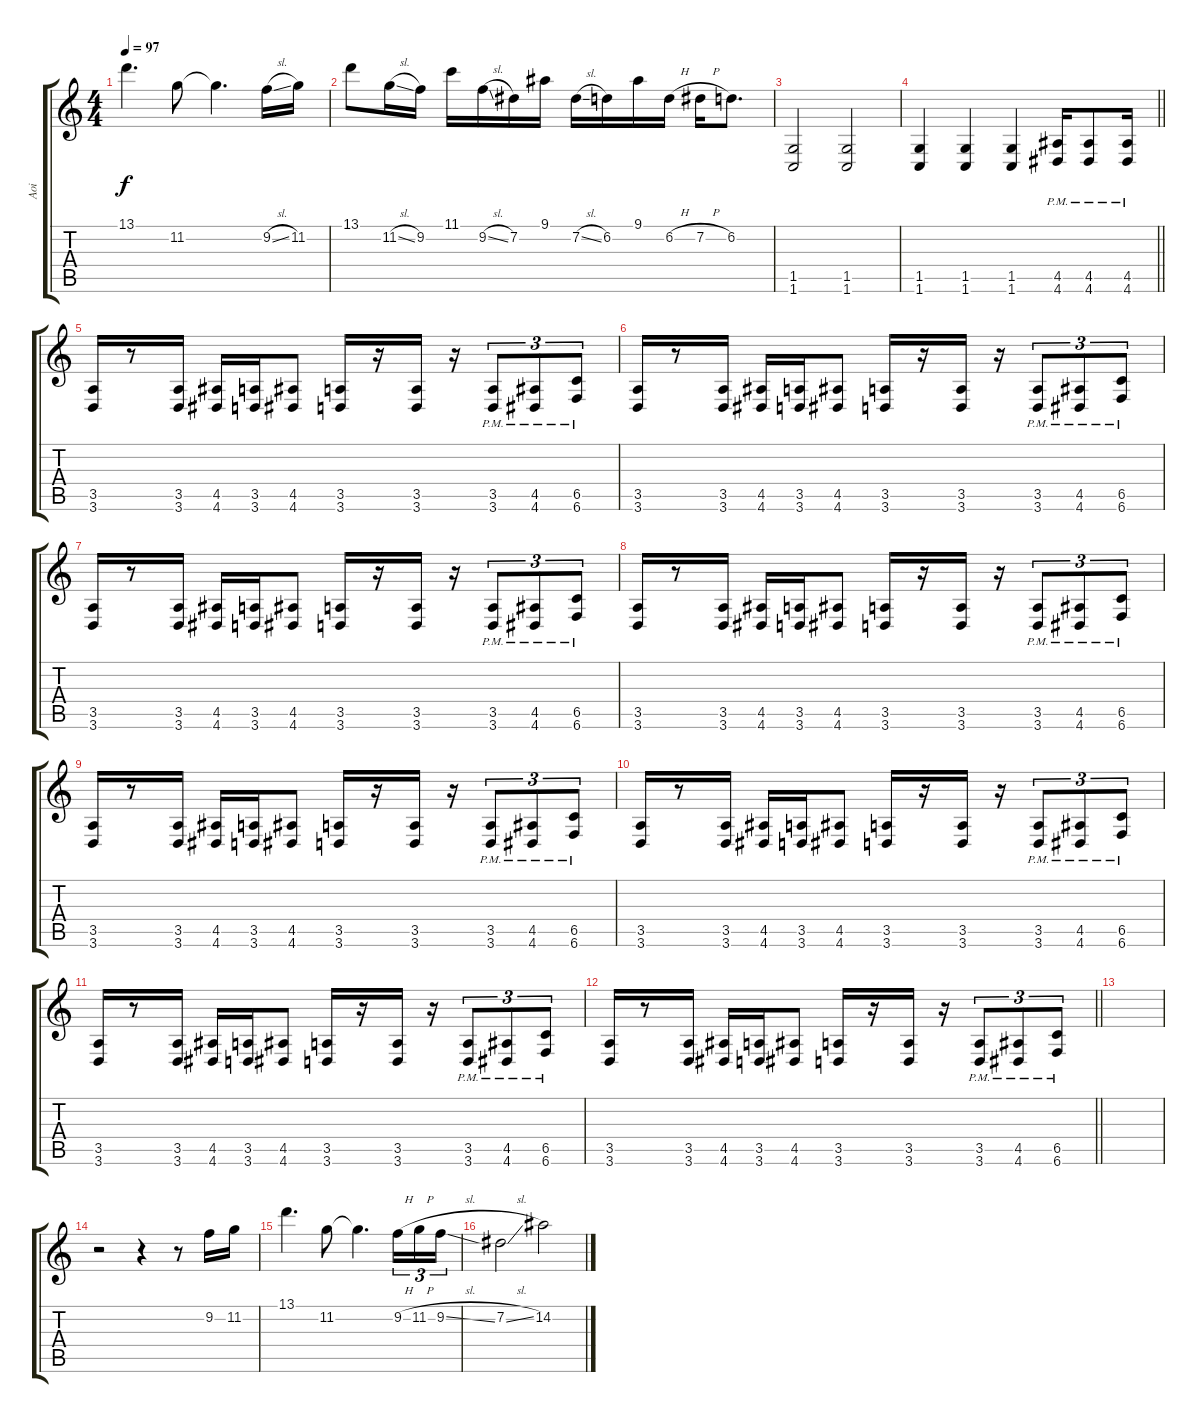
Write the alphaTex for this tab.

\track ("Aoi" "Aoi") {instrument electricguitarclean}
\staff {score tabs}
\tuning (Db4 Ab3 E3 B2 Gb2 B1) {hide}
\ts (4 4)
\tempo 97
\clef g2
\ks c
13.1.4{d dy f} 11.2.8 11.2{t}.4{d} 9.2{sl}.16 11.2.16 |
13.1.8 11.2{sl}.16 9.2.16 11.1.16 9.2{sl}.16 7.2.16 9.1.16 7.2{sl}.16 6.2.16 9.1.16 6.2{h}.16 7.2{h}.16 6.2.8{d} |
(1.5 1.6).2{instrument distortionguitar} (1.5 1.6).2 |
\barLineRight lightlight
(1.5 1.6).4 (1.5 1.6).4 (1.5 1.6).4 (4.5{pm} 4.6{pm}).16 (4.5{pm} 4.6{pm}).8 (4.5{pm} 4.6{pm}).16 |
(3.5 3.6).16 r.8 (3.5 3.6).16 (4.5 4.6).16 (3.5 3.6).16 (4.5 4.6).8 (3.5 3.6).16 r.16 (3.5 3.6).16 r.16 (3.5{pm} 3.6{pm}).8{tu (3 2)} (4.5{pm} 4.6{pm}).8{tu (3 2)} (6.5{pm} 6.6{pm}).8{tu (3 2)} |
(3.5 3.6).16 r.8 (3.5 3.6).16 (4.5 4.6).16 (3.5 3.6).16 (4.5 4.6).8 (3.5 3.6).16 r.16 (3.5 3.6).16 r.16 (3.5{pm} 3.6{pm}).8{tu (3 2)} (4.5{pm} 4.6{pm}).8{tu (3 2)} (6.5{pm} 6.6{pm}).8{tu (3 2)} |
(3.5 3.6).16 r.8 (3.5 3.6).16 (4.5 4.6).16 (3.5 3.6).16 (4.5 4.6).8 (3.5 3.6).16 r.16 (3.5 3.6).16 r.16 (3.5{pm} 3.6{pm}).8{tu (3 2)} (4.5{pm} 4.6{pm}).8{tu (3 2)} (6.5{pm} 6.6{pm}).8{tu (3 2)} |
(3.5 3.6).16 r.8 (3.5 3.6).16 (4.5 4.6).16 (3.5 3.6).16 (4.5 4.6).8 (3.5 3.6).16 r.16 (3.5 3.6).16 r.16 (3.5{pm} 3.6{pm}).8{tu (3 2)} (4.5{pm} 4.6{pm}).8{tu (3 2)} (6.5{pm} 6.6{pm}).8{tu (3 2)} |
(3.5 3.6).16 r.8 (3.5 3.6).16 (4.5 4.6).16 (3.5 3.6).16 (4.5 4.6).8 (3.5 3.6).16 r.16 (3.5 3.6).16 r.16 (3.5{pm} 3.6{pm}).8{tu (3 2)} (4.5{pm} 4.6{pm}).8{tu (3 2)} (6.5{pm} 6.6{pm}).8{tu (3 2)} |
(3.5 3.6).16 r.8 (3.5 3.6).16 (4.5 4.6).16 (3.5 3.6).16 (4.5 4.6).8 (3.5 3.6).16 r.16 (3.5 3.6).16 r.16 (3.5{pm} 3.6{pm}).8{tu (3 2)} (4.5{pm} 4.6{pm}).8{tu (3 2)} (6.5{pm} 6.6{pm}).8{tu (3 2)} |
(3.5 3.6).16 r.8 (3.5 3.6).16 (4.5 4.6).16 (3.5 3.6).16 (4.5 4.6).8 (3.5 3.6).16 r.16 (3.5 3.6).16 r.16 (3.5{pm} 3.6{pm}).8{tu (3 2)} (4.5{pm} 4.6{pm}).8{tu (3 2)} (6.5{pm} 6.6{pm}).8{tu (3 2)} |
\barLineRight lightlight
(3.5 3.6).16 r.8 (3.5 3.6).16 (4.5 4.6).16 (3.5 3.6).16 (4.5 4.6).8 (3.5 3.6).16 r.16 (3.5 3.6).16 r.16 (3.5{pm} 3.6{pm}).8{tu (3 2)} (4.5{pm} 4.6{pm}).8{tu (3 2)} (6.5{pm} 6.6{pm}).8{tu (3 2)} |
|
r.2 r.4 r.8 9.2.16{instrument overdrivenguitar} 11.2.16 |
13.1.4{d} 11.2.8 11.2{t}.4{d} 9.2{h}.16{tu (3 2)} 11.2{h}.16{tu (3 2)} 9.2{sl}.16{tu (3 2)} |
7.2{sl}.2 14.2{sl}.2
